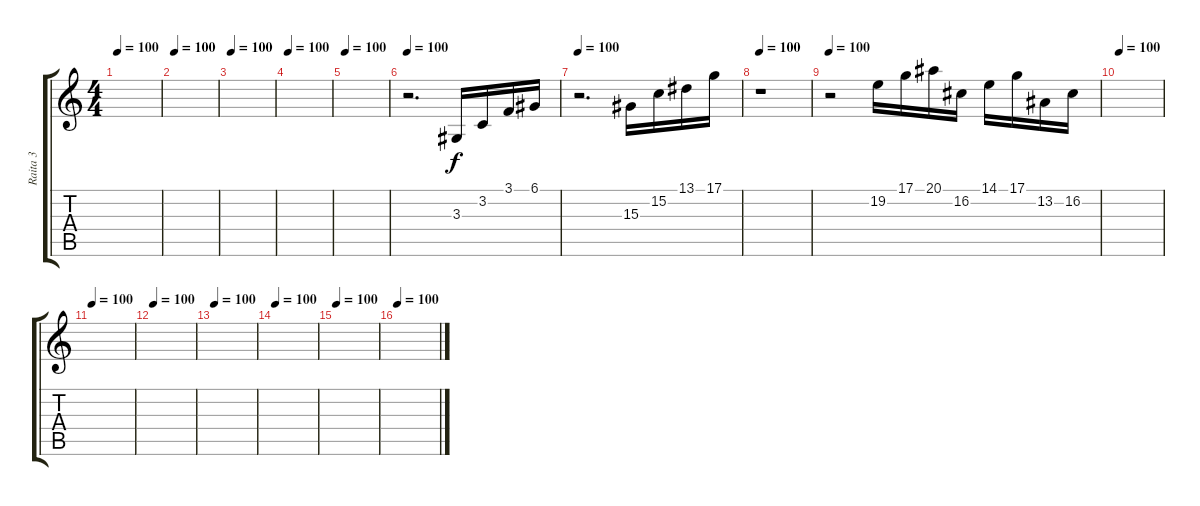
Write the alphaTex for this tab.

\track ("Raita 3" "Raita 3") {instrument harpsichord}
\staff {score tabs}
\tuning (D4 A3 F3 C3 G2 D2) {hide}
\ts (4 4)
\tempo 100
\clef g2
\ks c
|
\tempo 100
|
\tempo 100
|
\tempo 100
|
\tempo 100
|
\tempo 100
r.2{d} 3.3.16 3.2.16 3.1.16 6.1.16 |
\tempo 100
r.2{d} 15.3.16 15.2.16 13.1.16 17.1.16 |
\tempo 100
r.1 |
\tempo 100
r.2 19.2.16 17.1.16 20.1.16 16.2.16 14.1.16 17.1.16 13.2.16 16.2.16 |
\tempo 100
|
\tempo 100
|
\tempo 100
|
\tempo 100
|
\tempo 100
|
\tempo 100
|
\tempo 100
